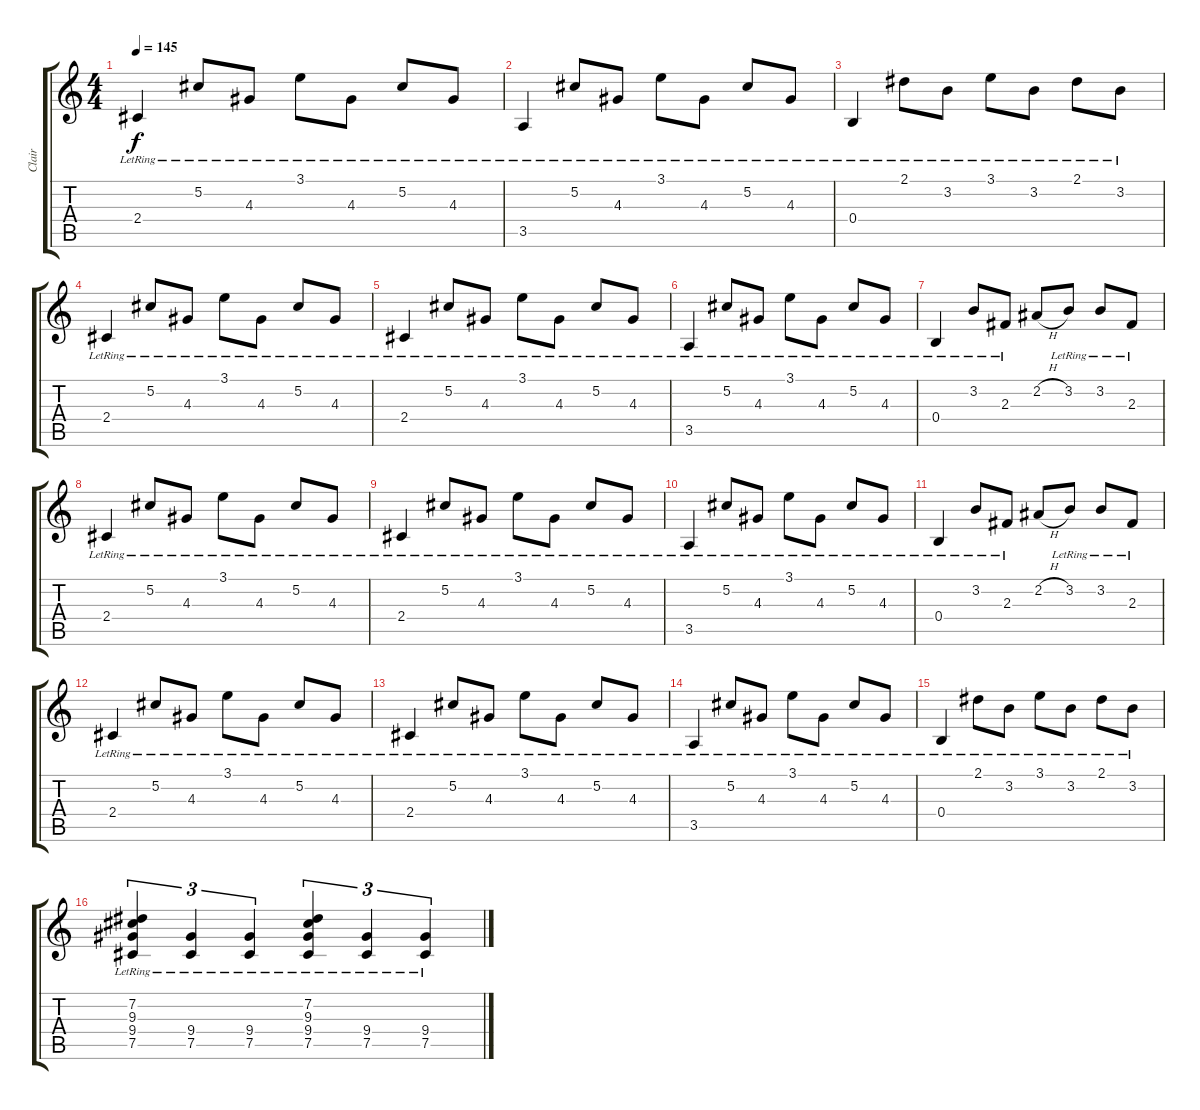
\track ("Clair" "Clair") {instrument acousticguitarsteel}
\staff {score tabs}
\tuning (Db4 Ab3 E3 B2 Gb2 Db2) {hide}
\ts (4 4)
\tempo 145
\clef g2
\ks c
2.4{lr}.4{dy f} 5.2{lr}.8 4.3{lr}.8 3.1{lr}.8 4.3{lr}.8 5.2{lr}.8 4.3{lr}.8 |
3.5{lr}.4 5.2{lr}.8 4.3{lr}.8 3.1{lr}.8 4.3{lr}.8 5.2{lr}.8 4.3{lr}.8 |
0.4{lr}.4 2.1{lr}.8 3.2{lr}.8 3.1{lr}.8 3.2{lr}.8 2.1{lr}.8 3.2{lr}.8 |
2.4{lr}.4 5.2{lr}.8 4.3{lr}.8 3.1{lr}.8 4.3{lr}.8 5.2{lr}.8 4.3{lr}.8 |
2.4{lr}.4 5.2{lr}.8 4.3{lr}.8 3.1{lr}.8 4.3{lr}.8 5.2{lr}.8 4.3{lr}.8 |
3.5{lr}.4 5.2{lr}.8 4.3{lr}.8 3.1{lr}.8 4.3{lr}.8 5.2{lr}.8 4.3{lr}.8 |
0.4{lr}.4 3.2{lr}.8 2.3{lr}.8 2.2{h}.8 3.2{lr}.8 3.2{lr}.8 2.3{lr}.8 |
2.4{lr}.4 5.2{lr}.8 4.3{lr}.8 3.1{lr}.8 4.3{lr}.8 5.2{lr}.8 4.3{lr}.8 |
2.4{lr}.4 5.2{lr}.8 4.3{lr}.8 3.1{lr}.8 4.3{lr}.8 5.2{lr}.8 4.3{lr}.8 |
3.5{lr}.4 5.2{lr}.8 4.3{lr}.8 3.1{lr}.8 4.3{lr}.8 5.2{lr}.8 4.3{lr}.8 |
0.4{lr}.4 3.2{lr}.8 2.3{lr}.8 2.2{h}.8 3.2{lr}.8 3.2{lr}.8 2.3{lr}.8 |
2.4{lr}.4 5.2{lr}.8 4.3{lr}.8 3.1{lr}.8 4.3{lr}.8 5.2{lr}.8 4.3{lr}.8 |
2.4{lr}.4 5.2{lr}.8 4.3{lr}.8 3.1{lr}.8 4.3{lr}.8 5.2{lr}.8 4.3{lr}.8 |
3.5{lr}.4 5.2{lr}.8 4.3{lr}.8 3.1{lr}.8 4.3{lr}.8 5.2{lr}.8 4.3{lr}.8 |
0.4{lr}.4 2.1{lr}.8 3.2{lr}.8 3.1{lr}.8 3.2{lr}.8 2.1{lr}.8 3.2{lr}.8 |
(7.2{lr} 9.3{lr} 9.4{lr} 7.5{lr}).4{tu (3 2)} (9.4{lr} 7.5{lr}).4{tu (3 2)} (9.4{lr} 7.5{lr}).4{tu (3 2)} (7.2{lr} 9.3{lr} 9.4{lr} 7.5{lr}).4{tu (3 2)} (9.4{lr} 7.5{lr}).4{tu (3 2)} (9.4{lr} 7.5{lr}).4{tu (3 2)}
